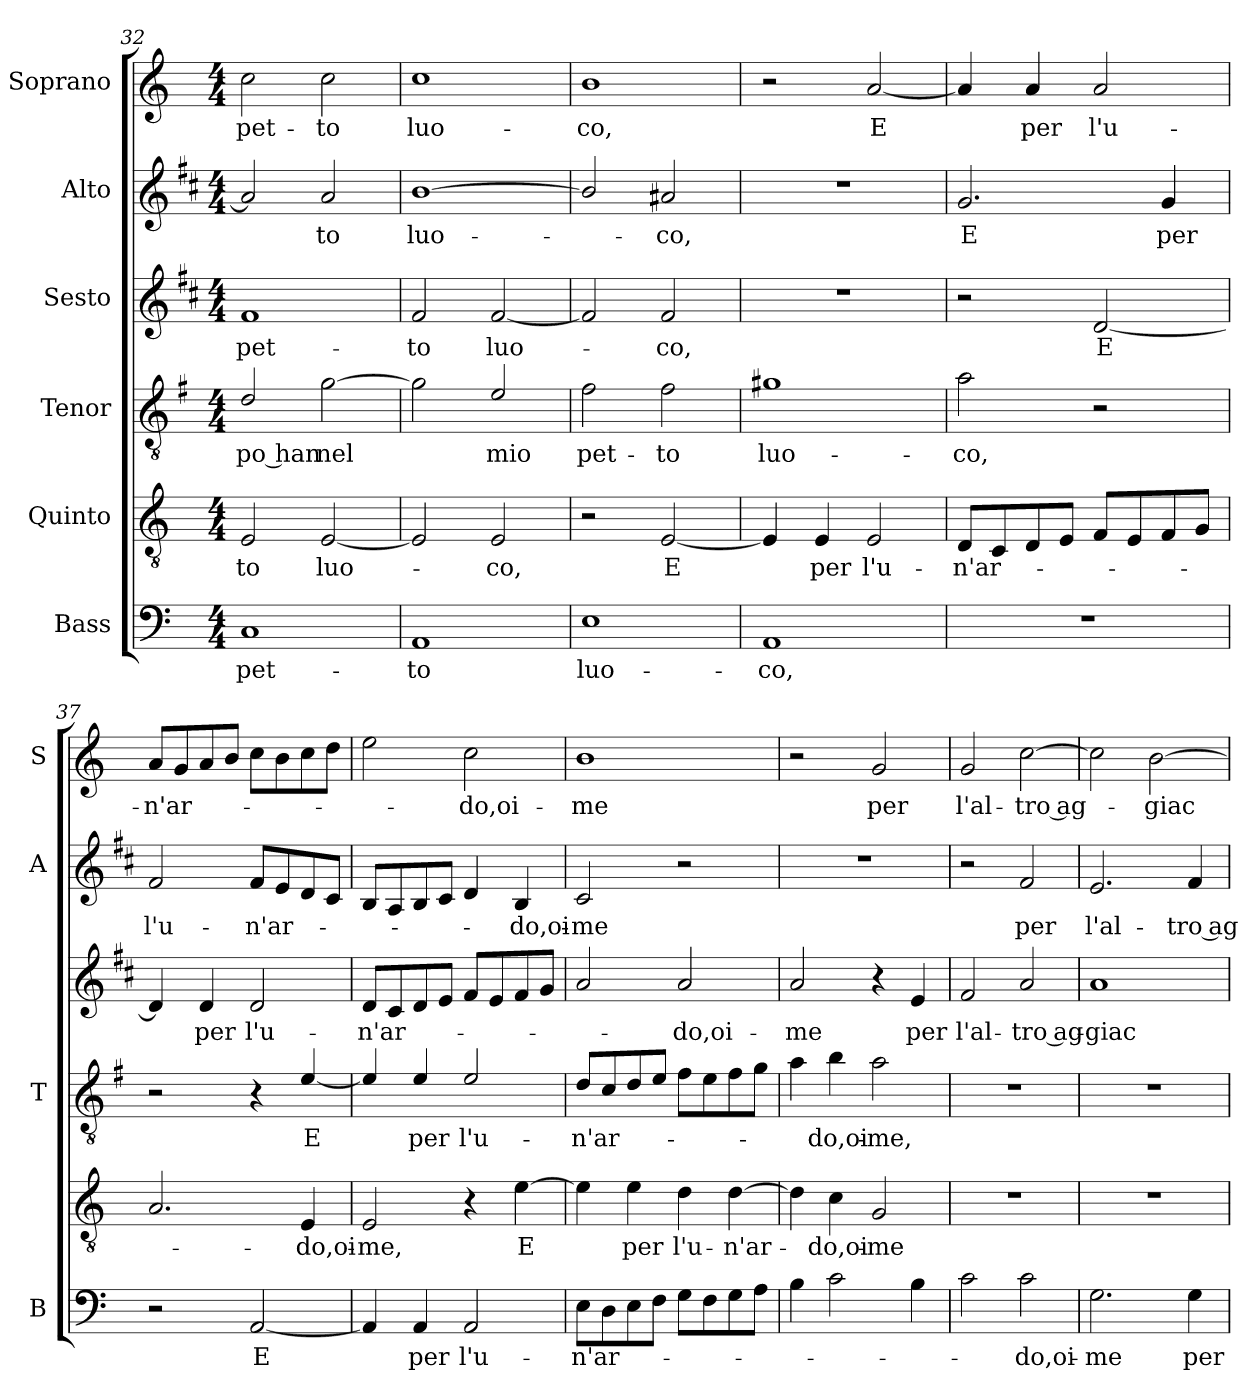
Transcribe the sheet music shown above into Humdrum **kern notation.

**kern	**text	**kern	**text	**kern	**text	**kern	**text	**kern	**text	**kern	**text
*part6	*part6	*part5	*part5	*part4	*part4	*part3	*part3	*part2	*part2	*part1	*part1
*staff6	*staff6	*staff5	*staff5	*staff4	*staff4	*staff3	*staff3	*staff2	*staff2	*staff1	*staff1
*I"Bass	*	*I"Quinto	*	*I"Tenor	*	*I"Sesto	*	*I"Alto	*	*I"Soprano	*
*I'B	*	*	*	*I'T	*	*	*	*I'A	*	*I'S	*
*clefF4	*	*clefGv2	*	*clefGv2	*	*clefG2	*	*clefG2	*	*clefG2	*
*	*	*	*	*ITrd4c7	*	*ITrd1c2	*	*ITrd1c2	*	*	*
*k[]	*	*k[]	*	*k[]	*	*k[]	*	*k[]	*	*k[]	*
*C:	*	*C:	*	*C:	*	*C:	*	*C:	*	*C:	*
*M4/4	*	*M4/4	*	*M4/4	*	*M4/4	*	*M4/4	*	*M4/4	*
=32	=32	=32	=32	=32	=32	=32	=32	=32	=32	=32	=32
!	!LO:LY:b	!	!LO:LY:b	!	!LO:LY:b	!	!LO:LY:b	!	!	!	!LO:LY:b
1C	pet-	2E/	-to	2G/	-po han	1e	pet-	2g/]	.	2cc\	pet-
!	!	!	!LO:LY:b	!	!LO:LY:b	!	!	!	!LO:LY:b	!	!LO:LY:b
.	.	[2E/	luo-	[2c\	nel	.	.	2g/	-to	2cc\	-to
!!LO:LB:g=z
=33	=33	=33	=33	=33	=33	=33	=33	=33	=33	=33	=33
!	!LO:LY:b	!	!	!	!	!	!LO:LY:b	!	!LO:LY:b	!	!LO:LY:b
1AA	-to	2E/]	.	2c\]	.	2e/	-to	[1a	luo-	1cc	luo-
!	!	!	!LO:LY:b	!	!LO:LY:b	!	!LO:LY:b	!	!	!	!
.	.	2E/	-co,	2A/	mio	[2e/	luo-	.	.	.	.
=34	=34	=34	=34	=34	=34	=34	=34	=34	=34	=34	=34
!	!LO:LY:b	!	!	!	!LO:LY:b	!	!	!	!	!	!LO:LY:b
1E	luo-	2r	.	2B\	pet-	2e/]	.	2a/]	.	1b	-co,
!	!	!	!LO:LY:b	!	!LO:LY:b	!	!LO:LY:b	!	!LO:LY:b	!	!
.	.	[2E/	E	2B\	-to	2e/	-co,	2g#X/	-co,	.	.
=35	=35	=35	=35	=35	=35	=35	=35	=35	=35	=35	=35
!	!LO:LY:b	!	!	!	!LO:LY:b	!	!	!	!	!	!
1AA	-co,	4E/]	.	1c#X	luo-	1r	.	1r	.	2r	.
!	!	!	!LO:LY:b	!	!	!	!	!	!	!	!
.	.	4E/	per	.	.	.	.	.	.	.	.
!	!	!	!LO:LY:b	!	!	!	!	!	!	!	!LO:LY:b
.	.	2E/	l'u-	.	.	.	.	.	.	[2a/	E
=36	=36	=36	=36	=36	=36	=36	=36	=36	=36	=36	=36
!	!	!	!LO:LY:b	!	!LO:LY:b	!	!	!	!LO:LY:b	!	!
1r	.	8D/L	-n'ar-	2d\	-co,	2r	.	2.f/	E	4a/]	.
.	.	8C/	.	.	.	.	.	.	.	.	.
!	!	!	!	!	!	!	!	!	!	!	!LO:LY:b
.	.	8D/	.	.	.	.	.	.	.	4a/	per
.	.	8E/J	.	.	.	.	.	.	.	.	.
!	!	!	!	!	!	!	!LO:LY:b	!	!	!	!LO:LY:b
.	.	8F/L	.	2r	.	[2c/	E	.	.	2a/	l'u-
.	.	8E/	.	.	.	.	.	.	.	.	.
!	!	!	!	!	!	!	!	!	!LO:LY:b	!	!
.	.	8F/	.	.	.	.	.	4f/	per	.	.
.	.	8G/J	.	.	.	.	.	.	.	.	.
=37	=37	=37	=37	=37	=37	=37	=37	=37	=37	=37	=37
!	!	!	!	!	!	!	!	!	!LO:LY:b	!	!LO:LY:b
2r	.	2.A/	.	2r	.	4c/]	.	2e/	l'u-	8a/L	-n'ar-
.	.	.	.	.	.	.	.	.	.	8g/	.
!	!	!	!	!	!	!	!LO:LY:b	!	!	!	!
.	.	.	.	.	.	4c/	per	.	.	8a/	.
.	.	.	.	.	.	.	.	.	.	8b/J	.
!	!LO:LY:b	!	!	!	!	!	!LO:LY:b	!	!LO:LY:b	!	!
[2AA/	E	.	.	4r	.	2c/	l'u-	8e/L	-n'ar-	8cc\L	.
.	.	.	.	.	.	.	.	8d/	.	8b\	.
!	!	!	!LO:LY:b	!	!LO:LY:b	!	!	!	!	!	!
.	.	4E/	-do,oi-	[4A/	E	.	.	8c/	.	8cc\	.
.	.	.	.	.	.	.	.	8B/J	.	8dd\J	.
=38	=38	=38	=38	=38	=38	=38	=38	=38	=38	=38	=38
!	!	!	!LO:LY:b	!	!	!	!LO:LY:b	!	!	!	!
4AA/]	.	2E/	-me,	4A/]	.	8c/L	-n'ar-	8A/L	.	2ee\	.
.	.	.	.	.	.	8B/	.	8G/	.	.	.
!	!LO:LY:b	!	!	!	!LO:LY:b	!	!	!	!	!	!
4AA/	per	.	.	4A/	per	8c/	.	8A/	.	.	.
.	.	.	.	.	.	8d/J	.	8B/J	.	.	.
!	!LO:LY:b	!	!	!	!LO:LY:b	!	!	!	!	!	!LO:LY:b
2AA/	l'u-	4r	.	2A/	l'u-	8e/L	.	4c/	.	2cc\	-do,oi-
.	.	.	.	.	.	8d/	.	.	.	.	.
!	!	!	!LO:LY:b	!	!	!	!	!	!LO:LY:b	!	!
.	.	[4e\	E	.	.	8e/	.	4A/	-do,oi-	.	.
.	.	.	.	.	.	8f/J	.	.	.	.	.
=39	=39	=39	=39	=39	=39	=39	=39	=39	=39	=39	=39
!	!LO:LY:b	!	!	!	!LO:LY:b	!	!	!	!LO:LY:b	!	!LO:LY:b
8E\L	-n'ar-	4e\]	.	8G/L	-n'ar-	2g/	.	2B/	-me	1b	-me
8D\	.	.	.	8F/	.	.	.	.	.	.	.
!	!	!	!LO:LY:b	!	!	!	!	!	!	!	!
8E\	.	4e\	per	8G/	.	.	.	.	.	.	.
8F\J	.	.	.	8A/J	.	.	.	.	.	.	.
!	!	!	!LO:LY:b	!	!	!	!LO:LY:b	!	!	!	!
8G\L	.	4d\	l'u-	8B\L	.	2g/	-do,oi-	2r	.	.	.
8F\	.	.	.	8A\	.	.	.	.	.	.	.
!	!	!	!LO:LY:b	!	!	!	!	!	!	!	!
8G\	.	[4d\	-n'ar-	8B\	.	.	.	.	.	.	.
8A\J	.	.	.	8c\J	.	.	.	.	.	.	.
!!LO:PB:g=z
=40	=40	=40	=40	=40	=40	=40	=40	=40	=40	=40	=40
!	!	!	!	!	!	!	!LO:LY:b	!	!	!	!
4B\	.	4d\]	.	4d\	.	2g/	-me	1r	.	2r	.
!	!	!	!LO:LY:b	!	!LO:LY:b	!	!	!	!	!	!
2c\	.	4c\	-do,oi-	4e\	-do,oi-	.	.	.	.	.	.
!	!	!	!LO:LY:b	!	!LO:LY:b	!	!	!	!	!	!LO:LY:b
.	.	2G/	-me	2d\	-me,	4r	.	.	.	2g/	per
!	!	!	!	!	!	!	!LO:LY:b	!	!	!	!
4B\	.	.	.	.	.	4d/	per	.	.	.	.
=41	=41	=41	=41	=41	=41	=41	=41	=41	=41	=41	=41
!	!	!	!	!	!	!	!LO:LY:b	!	!	!	!LO:LY:b
2c\	.	1r	.	1r	.	2e/	l'al-	2r	.	2g/	l'al-
!	!LO:LY:b	!	!	!	!	!	!LO:LY:b	!	!LO:LY:b	!	!LO:LY:b
2c\	-do,oi-	.	.	.	.	2g/	-tro ag-	2e/	per	[2cc\	-tro ag-
=42	=42	=42	=42	=42	=42	=42	=42	=42	=42	=42	=42
!	!LO:LY:b	!	!	!	!	!	!LO:LY:b	!	!LO:LY:b	!	!
2.G\	-me	1r	.	1r	.	1g	-giac-	2.d/	l'al-	2cc\]	.
!	!	!	!	!	!	!	!	!	!	!	!LO:LY:b
.	.	.	.	.	.	.	.	.	.	[2b\	-giac-
!	!LO:LY:b	!	!	!	!	!	!	!	!LO:LY:b	!	!
4G\	per	.	.	.	.	.	.	4e/	-tro ag-	.	.
=	=	=	=	=	=	=	=	=	=	=	=
*-	*-	*-	*-	*-	*-	*-	*-	*-	*-	*-	*-
